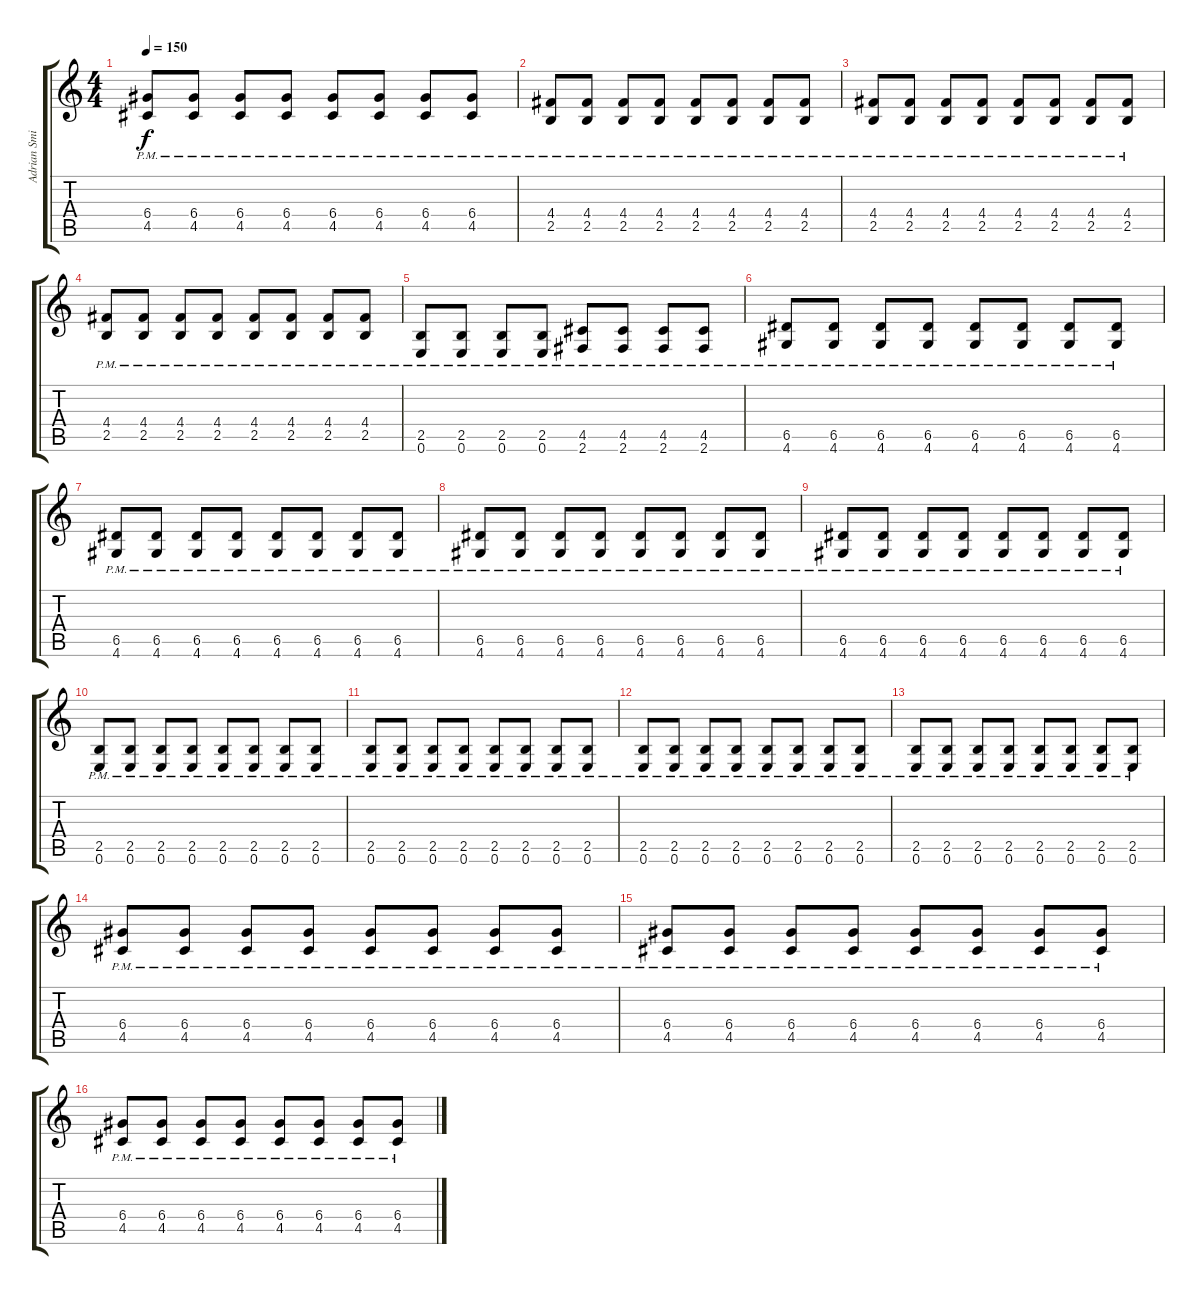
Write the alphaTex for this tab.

\track ("Adrian Smith" "Adrian Smi") {instrument distortionguitar}
\staff {score tabs}
\tuning (E4 B3 G3 D3 A2 E2) {hide}
\ts (4 4)
\tempo 150
\clef g2
\ks c
(6.4{pm} 4.5{pm}).8{dy f} (6.4{pm} 4.5{pm}).8 (6.4{pm} 4.5{pm}).8 (6.4{pm} 4.5{pm}).8 (6.4{pm} 4.5{pm}).8 (6.4{pm} 4.5{pm}).8 (6.4{pm} 4.5{pm}).8 (6.4{pm} 4.5{pm}).8 |
(4.4{pm} 2.5{pm}).8 (4.4{pm} 2.5{pm}).8 (4.4{pm} 2.5{pm}).8 (4.4{pm} 2.5{pm}).8 (4.4{pm} 2.5{pm}).8 (4.4{pm} 2.5{pm}).8 (4.4{pm} 2.5{pm}).8 (4.4{pm} 2.5{pm}).8 |
(4.4{pm} 2.5{pm}).8 (4.4{pm} 2.5{pm}).8 (4.4{pm} 2.5{pm}).8 (4.4{pm} 2.5{pm}).8 (4.4{pm} 2.5{pm}).8 (4.4{pm} 2.5{pm}).8 (4.4{pm} 2.5{pm}).8 (4.4{pm} 2.5{pm}).8 |
(4.4{pm} 2.5{pm}).8 (4.4{pm} 2.5{pm}).8 (4.4{pm} 2.5{pm}).8 (4.4{pm} 2.5{pm}).8 (4.4{pm} 2.5{pm}).8 (4.4{pm} 2.5{pm}).8 (4.4{pm} 2.5{pm}).8 (4.4{pm} 2.5{pm}).8 |
(2.5{pm} 0.6{pm}).8 (2.5{pm} 0.6{pm}).8 (2.5{pm} 0.6{pm}).8 (2.5{pm} 0.6{pm}).8 (4.5{pm} 2.6{pm}).8 (4.5{pm} 2.6{pm}).8 (4.5{pm} 2.6{pm}).8 (4.5{pm} 2.6{pm}).8 |
(6.5{pm} 4.6{pm}).8 (6.5{pm} 4.6{pm}).8 (6.5{pm} 4.6{pm}).8 (6.5{pm} 4.6{pm}).8 (6.5{pm} 4.6{pm}).8 (6.5{pm} 4.6{pm}).8 (6.5{pm} 4.6{pm}).8 (6.5{pm} 4.6{pm}).8 |
(6.5{pm} 4.6{pm}).8 (6.5{pm} 4.6{pm}).8 (6.5{pm} 4.6{pm}).8 (6.5{pm} 4.6{pm}).8 (6.5{pm} 4.6{pm}).8 (6.5{pm} 4.6{pm}).8 (6.5{pm} 4.6{pm}).8 (6.5{pm} 4.6{pm}).8 |
(6.5{pm} 4.6{pm}).8 (6.5{pm} 4.6{pm}).8 (6.5{pm} 4.6{pm}).8 (6.5{pm} 4.6{pm}).8 (6.5{pm} 4.6{pm}).8 (6.5{pm} 4.6{pm}).8 (6.5{pm} 4.6{pm}).8 (6.5{pm} 4.6{pm}).8 |
(6.5{pm} 4.6{pm}).8 (6.5{pm} 4.6{pm}).8 (6.5{pm} 4.6{pm}).8 (6.5{pm} 4.6{pm}).8 (6.5{pm} 4.6{pm}).8 (6.5{pm} 4.6{pm}).8 (6.5{pm} 4.6{pm}).8 (6.5{pm} 4.6{pm}).8 |
(2.5{pm} 0.6{pm}).8 (2.5{pm} 0.6{pm}).8 (2.5{pm} 0.6{pm}).8 (2.5{pm} 0.6{pm}).8 (2.5{pm} 0.6{pm}).8 (2.5{pm} 0.6{pm}).8 (2.5{pm} 0.6{pm}).8 (2.5{pm} 0.6{pm}).8 |
(2.5{pm} 0.6{pm}).8 (2.5{pm} 0.6{pm}).8 (2.5{pm} 0.6{pm}).8 (2.5{pm} 0.6{pm}).8 (2.5{pm} 0.6{pm}).8 (2.5{pm} 0.6{pm}).8 (2.5{pm} 0.6{pm}).8 (2.5{pm} 0.6{pm}).8 |
(2.5{pm} 0.6{pm}).8 (2.5{pm} 0.6{pm}).8 (2.5{pm} 0.6{pm}).8 (2.5{pm} 0.6{pm}).8 (2.5{pm} 0.6{pm}).8 (2.5{pm} 0.6{pm}).8 (2.5{pm} 0.6{pm}).8 (2.5{pm} 0.6{pm}).8 |
(2.5{pm} 0.6{pm}).8 (2.5{pm} 0.6{pm}).8 (2.5{pm} 0.6{pm}).8 (2.5{pm} 0.6{pm}).8 (2.5{pm} 0.6{pm}).8 (2.5{pm} 0.6{pm}).8 (2.5{pm} 0.6{pm}).8 (2.5{pm} 0.6{pm}).8 |
(6.4{pm} 4.5{pm}).8 (6.4{pm} 4.5{pm}).8 (6.4{pm} 4.5{pm}).8 (6.4{pm} 4.5{pm}).8 (6.4{pm} 4.5{pm}).8 (6.4{pm} 4.5{pm}).8 (6.4{pm} 4.5{pm}).8 (6.4{pm} 4.5{pm}).8 |
(6.4{pm} 4.5{pm}).8 (6.4{pm} 4.5{pm}).8 (6.4{pm} 4.5{pm}).8 (6.4{pm} 4.5{pm}).8 (6.4{pm} 4.5{pm}).8 (6.4{pm} 4.5{pm}).8 (6.4{pm} 4.5{pm}).8 (6.4{pm} 4.5{pm}).8 |
(6.4{pm} 4.5{pm}).8 (6.4{pm} 4.5{pm}).8 (6.4{pm} 4.5{pm}).8 (6.4{pm} 4.5{pm}).8 (6.4{pm} 4.5{pm}).8 (6.4{pm} 4.5{pm}).8 (6.4{pm} 4.5{pm}).8 (6.4{pm} 4.5{pm}).8
